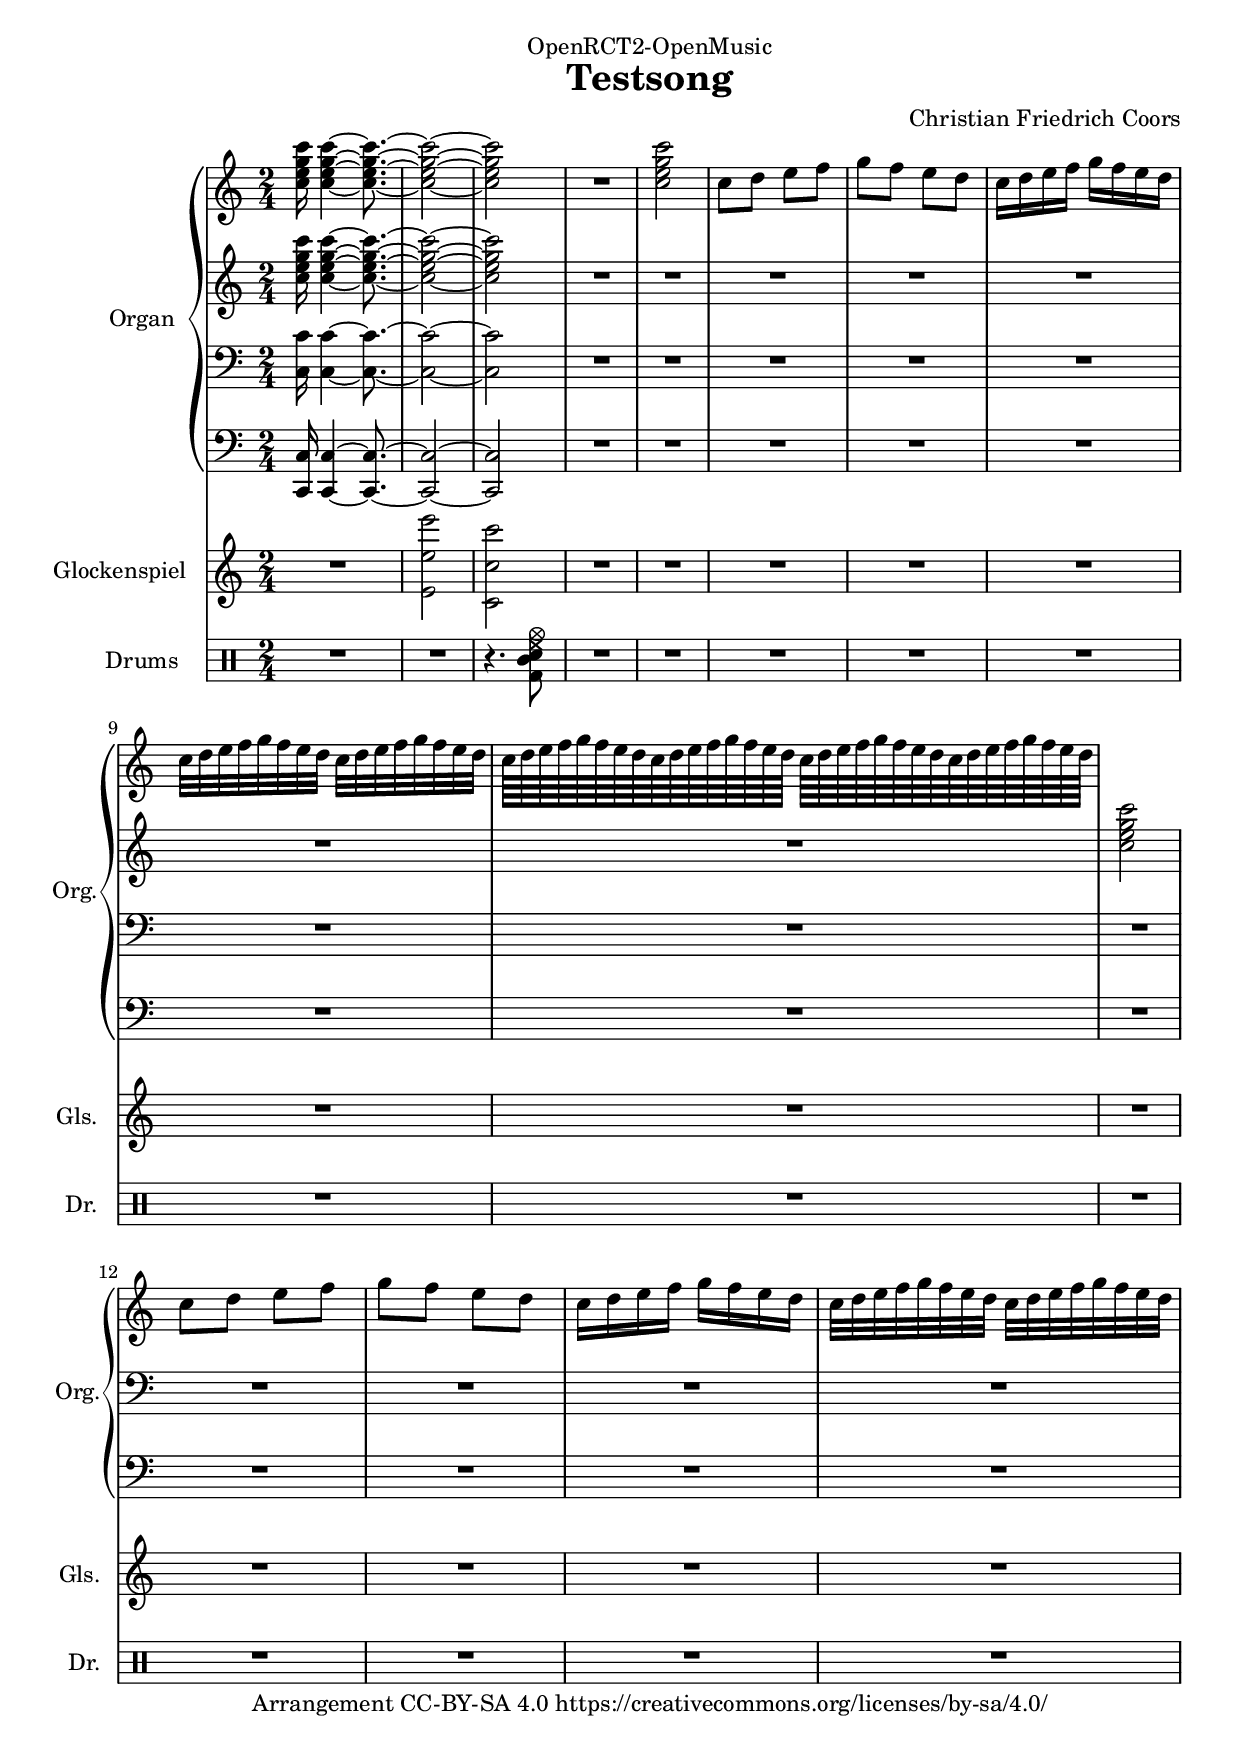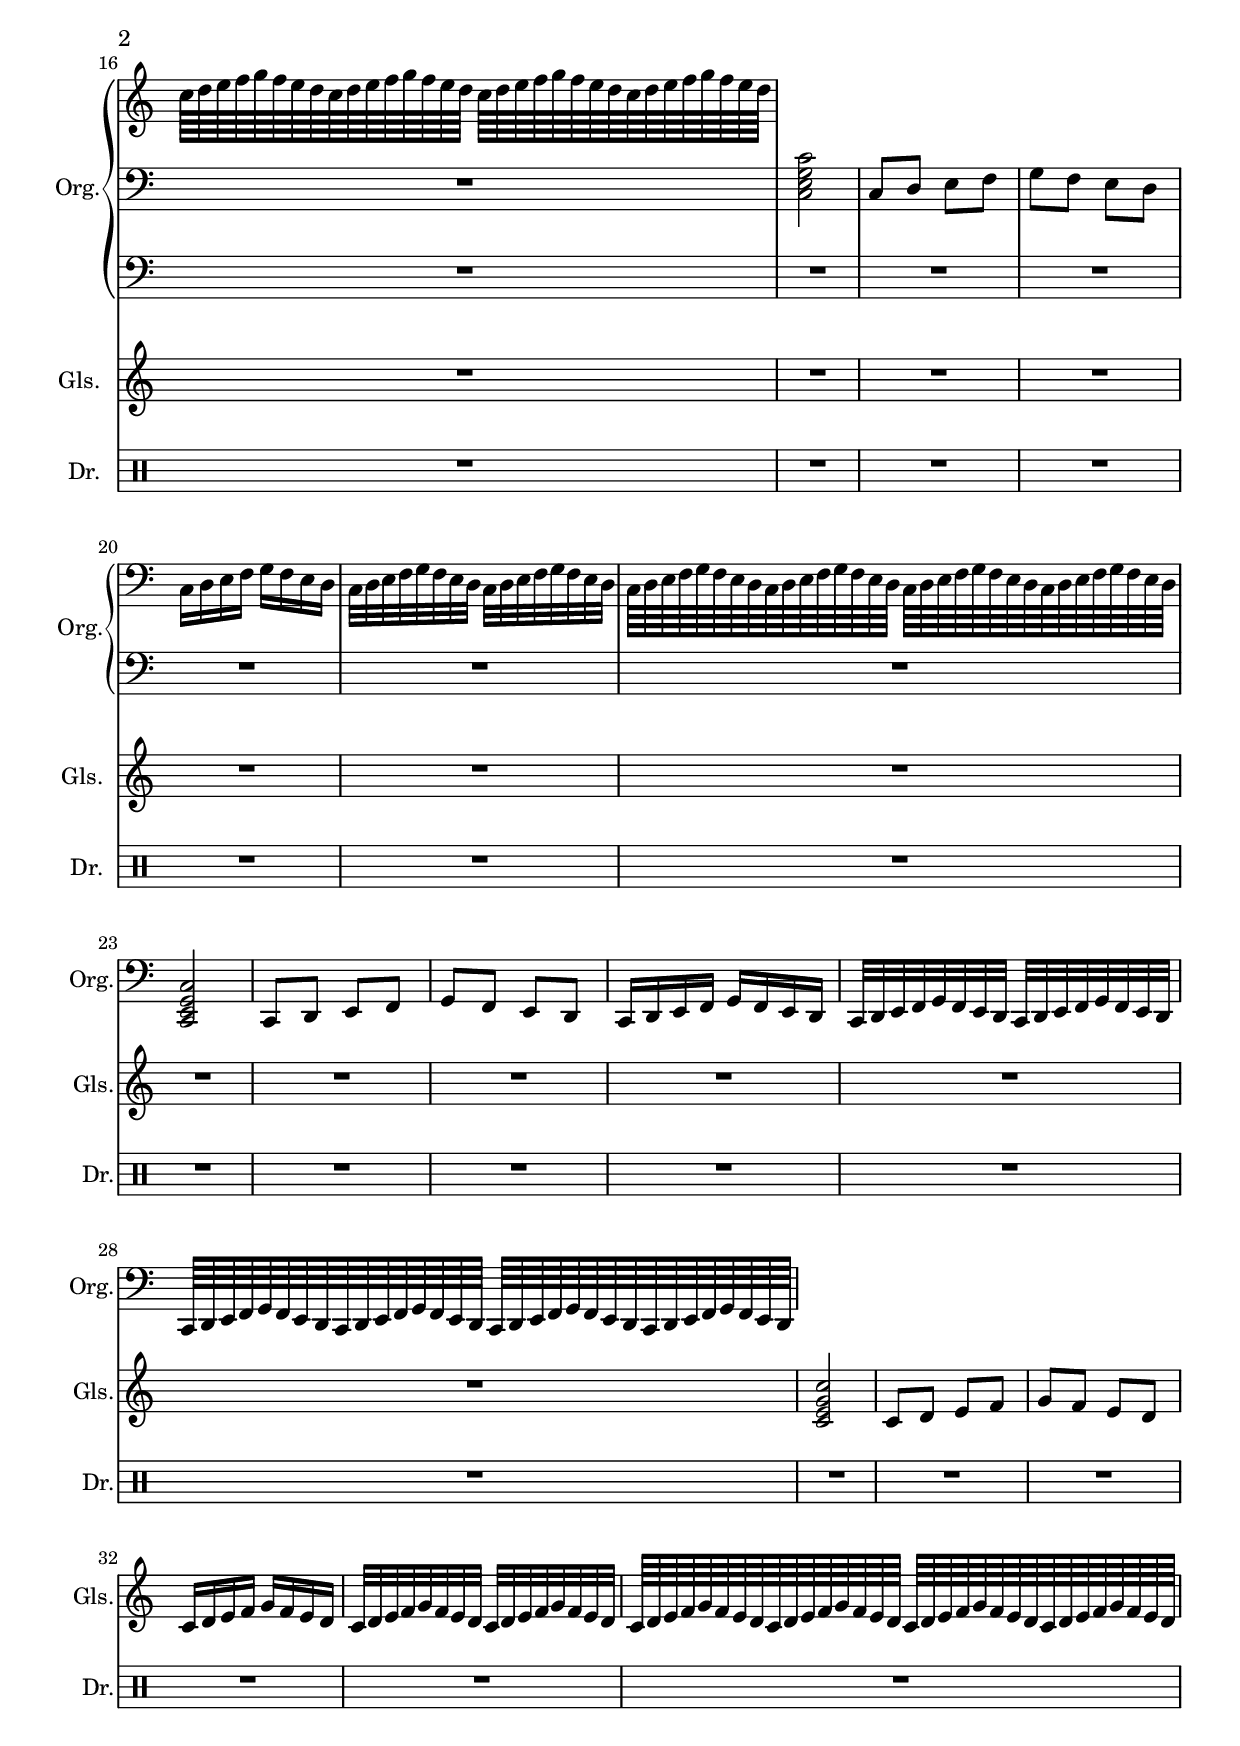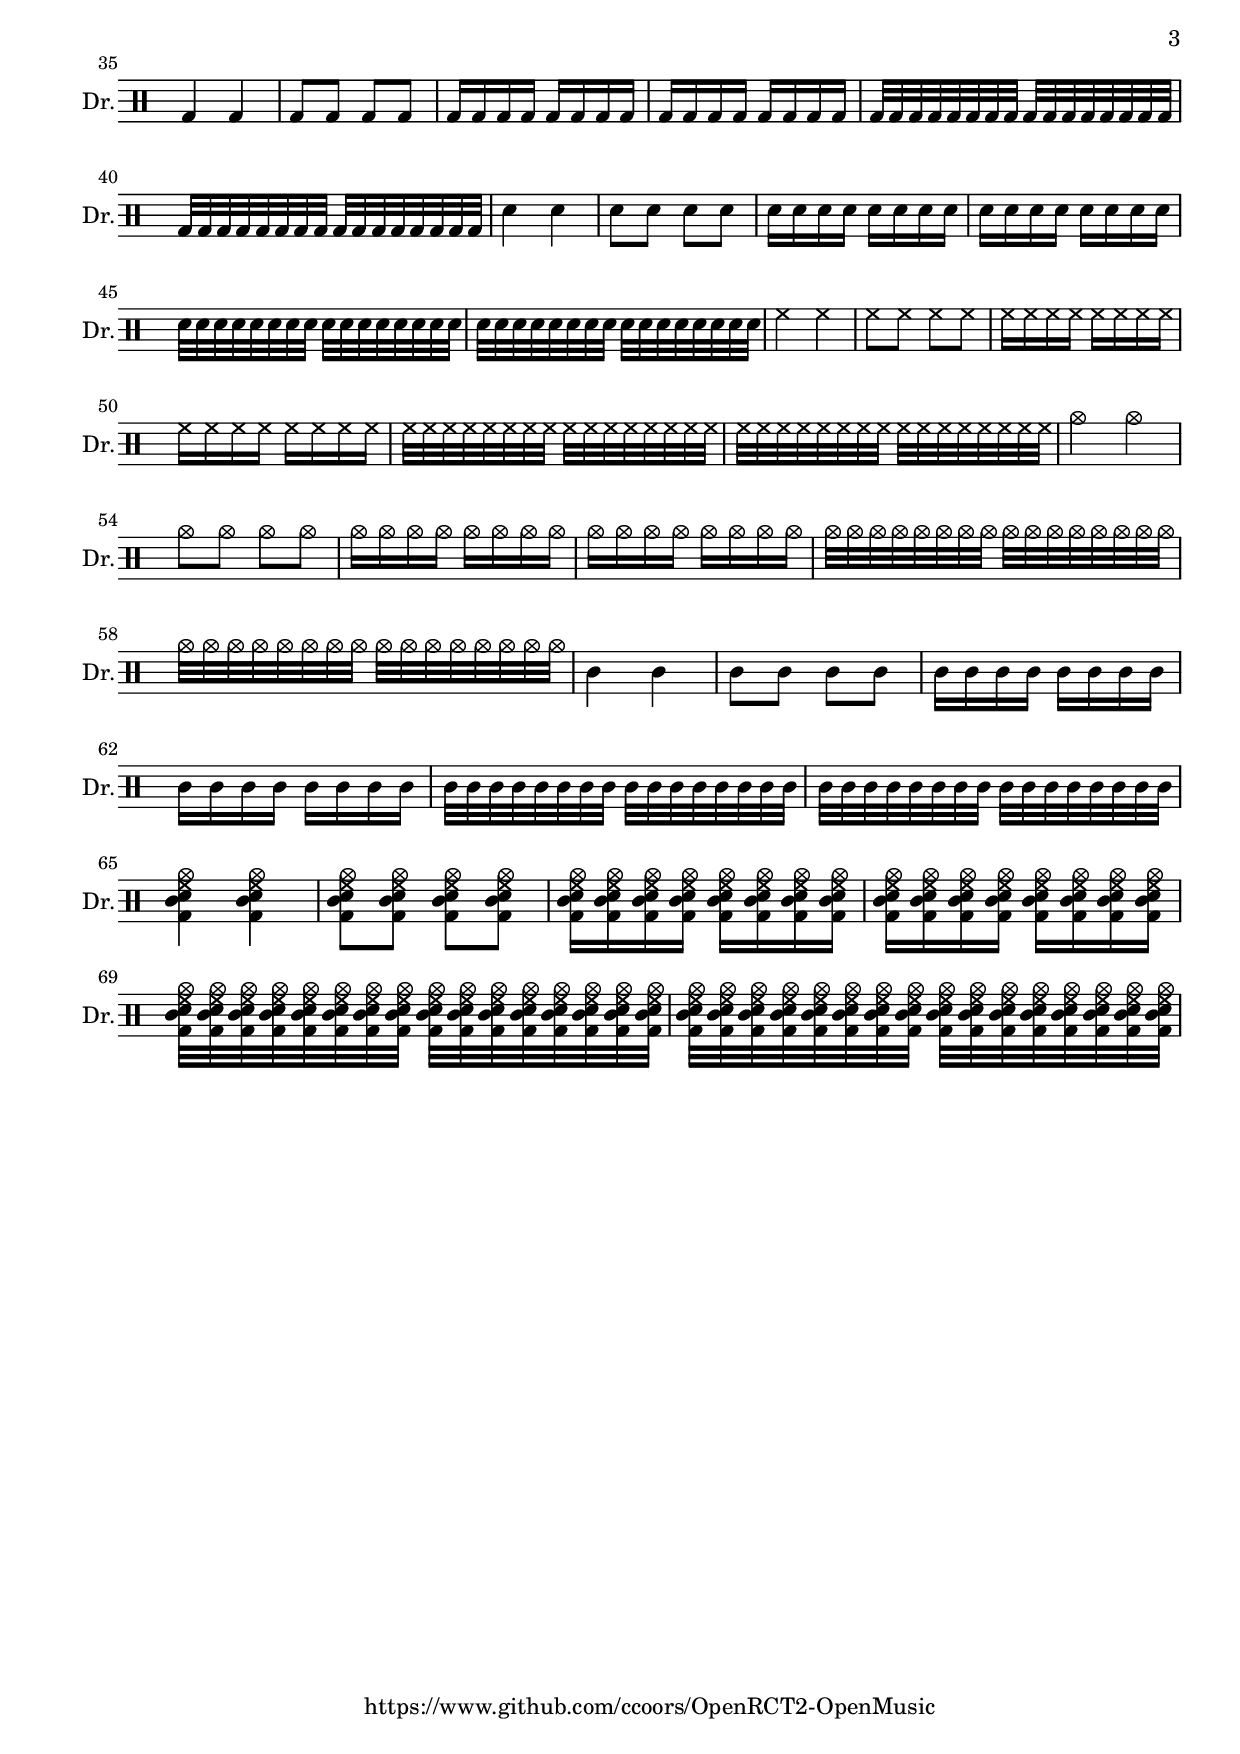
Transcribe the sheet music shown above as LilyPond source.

\version "2.18.2"
\include "../../include/include.ly"

\header {
  dedication = "OpenRCT2-OpenMusic"
  title = "Testsong"
  composer = "Christian Friedrich Coors"
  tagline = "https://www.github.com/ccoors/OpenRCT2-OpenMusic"
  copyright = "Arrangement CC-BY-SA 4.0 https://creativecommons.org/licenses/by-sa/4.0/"
}

global = {
  \key c \major
  \time 2/4
}

testMelody = {
  <c e g c>2
  c8 d e f
  g f e d
  c16 d e f g f e d
  c32 d e f g f e d c d e f g f e d
  c64 d e f g f e d c d e f g f e d c d e f g f e d c d e f g f e d
}

melody = \relative c'' {
  \global
  <c e g c>16 <c e g c>4~ <c e g c>8.~
  <c e g c>2~
  <c e g c>
  R2

  \testMelody
}

second_melody = \relative c'' {
  \global
  <c e g c>16 <c e g c>4~ <c e g c>8.~
  <c e g c>2~
  <c e g c>

  R2*7
  \testMelody
}


left = \relative c {
  \global
  <c c'>16 <c c'>4~ <c c'>8.~
  <c c'>2~
  <c c'>

  R2*13
  \testMelody
}


pedal = \relative c, {
  \global
  <c c'>16 <c c'>4~ <c c'>8.~
  <c c'>2~
  <c c'>

  R2*19
  \testMelody
}

glockenspiel = \relative c' {
  \global
  R2
  <e e' e'>2
  <c c' c'>

  R2*25
  \testMelody
}

drum = \drummode {
  R2*2
  r4.
  <bd sna hh cymc tamb>8

  R2*31

  bd4 bd

  bd8 bd bd bd

  bd16 bd bd bd
  bd bd bd bd
  bd bd bd bd
  bd bd bd bd

  bd32 bd bd bd
  bd bd bd bd
  bd bd bd bd
  bd bd bd bd
  bd bd bd bd
  bd bd bd bd
  bd bd bd bd
  bd bd bd bd

  sna4 sna

  sna8 sna sna sna

  sna16 sna sna sna
  sna sna sna sna
  sna sna sna sna
  sna sna sna sna

  sna32 sna sna sna
  sna sna sna sna
  sna sna sna sna
  sna sna sna sna
  sna sna sna sna
  sna sna sna sna
  sna sna sna sna
  sna sna sna sna

  hh4 hh

  hh8 hh hh hh

  hh16 hh hh hh
  hh hh hh hh
  hh hh hh hh
  hh hh hh hh

  hh32 hh hh hh
  hh hh hh hh
  hh hh hh hh
  hh hh hh hh
  hh hh hh hh
  hh hh hh hh
  hh hh hh hh
  hh hh hh hh

  cymc4 cymc

  cymc8 cymc cymc cymc

  cymc16 cymc cymc cymc
  cymc cymc cymc cymc
  cymc cymc cymc cymc
  cymc cymc cymc cymc

  cymc32 cymc cymc cymc
  cymc cymc cymc cymc
  cymc cymc cymc cymc
  cymc cymc cymc cymc
  cymc cymc cymc cymc
  cymc cymc cymc cymc
  cymc cymc cymc cymc
  cymc cymc cymc cymc

  tamb4 tamb

  tamb8 tamb tamb tamb

  tamb16 tamb tamb tamb
  tamb tamb tamb tamb
  tamb tamb tamb tamb
  tamb tamb tamb tamb

  tamb32 tamb tamb tamb
  tamb tamb tamb tamb
  tamb tamb tamb tamb
  tamb tamb tamb tamb
  tamb tamb tamb tamb
  tamb tamb tamb tamb
  tamb tamb tamb tamb
  tamb tamb tamb tamb

  <bd sna hh cymc tamb>4 <bd sna hh cymc tamb>

  <bd sna hh cymc tamb>8 <bd sna hh cymc tamb> <bd sna hh cymc tamb> <bd sna hh cymc tamb>

  <bd sna hh cymc tamb>16 <bd sna hh cymc tamb> <bd sna hh cymc tamb> <bd sna hh cymc tamb>
  <bd sna hh cymc tamb> <bd sna hh cymc tamb> <bd sna hh cymc tamb> <bd sna hh cymc tamb>
  <bd sna hh cymc tamb> <bd sna hh cymc tamb> <bd sna hh cymc tamb> <bd sna hh cymc tamb>
  <bd sna hh cymc tamb> <bd sna hh cymc tamb> <bd sna hh cymc tamb> <bd sna hh cymc tamb>

  <bd sna hh cymc tamb>32 <bd sna hh cymc tamb> <bd sna hh cymc tamb> <bd sna hh cymc tamb>
  <bd sna hh cymc tamb> <bd sna hh cymc tamb> <bd sna hh cymc tamb> <bd sna hh cymc tamb>
  <bd sna hh cymc tamb> <bd sna hh cymc tamb> <bd sna hh cymc tamb> <bd sna hh cymc tamb>
  <bd sna hh cymc tamb> <bd sna hh cymc tamb> <bd sna hh cymc tamb> <bd sna hh cymc tamb>
  <bd sna hh cymc tamb> <bd sna hh cymc tamb> <bd sna hh cymc tamb> <bd sna hh cymc tamb>
  <bd sna hh cymc tamb> <bd sna hh cymc tamb> <bd sna hh cymc tamb> <bd sna hh cymc tamb>
  <bd sna hh cymc tamb> <bd sna hh cymc tamb> <bd sna hh cymc tamb> <bd sna hh cymc tamb>
  <bd sna hh cymc tamb> <bd sna hh cymc tamb> <bd sna hh cymc tamb> <bd sna hh cymc tamb>
}

organPart = <<
  \new PianoStaff \with {
    instrumentName = "Organ"
    shortInstrumentName = "Org."
  } <<
    \new Staff = "melody" \with {
      midiInstrument = \melodyInstrument
    } \melody
    \new Staff = "second melody" \with {
      midiInstrument = \secondMelodyInstrument
    } \second_melody
    \new Staff = "accompaniment" \with {
      midiInstrument = \accompanimentInstrument
    } { \clef bass \left }
    \new Staff = "pedal" \with {
      midiInstrument = \pedalInstrument
    } { \clef bass \pedal }
  >>
>>

glockenspielPart = \new Staff \with {
  instrumentName = "Glockenspiel"
  shortInstrumentName = "Gls."
  midiInstrument = \glockenspielInstrument
} \glockenspiel

drumPart = \new DrumStaff \with {
  \consists "Instrument_name_engraver"
  instrumentName = "Drums"
  shortInstrumentName = "Dr."
} \drum

\score {
  <<
    \organPart
    \glockenspielPart
    \drumPart
  >>
  
  \layout { }
}

\score {
  \unfoldRepeats \articulate <<
    \organPart
    \glockenspielPart
    \drumPart
  >>
  \midi {
    \tempo 4=95
  }
}
